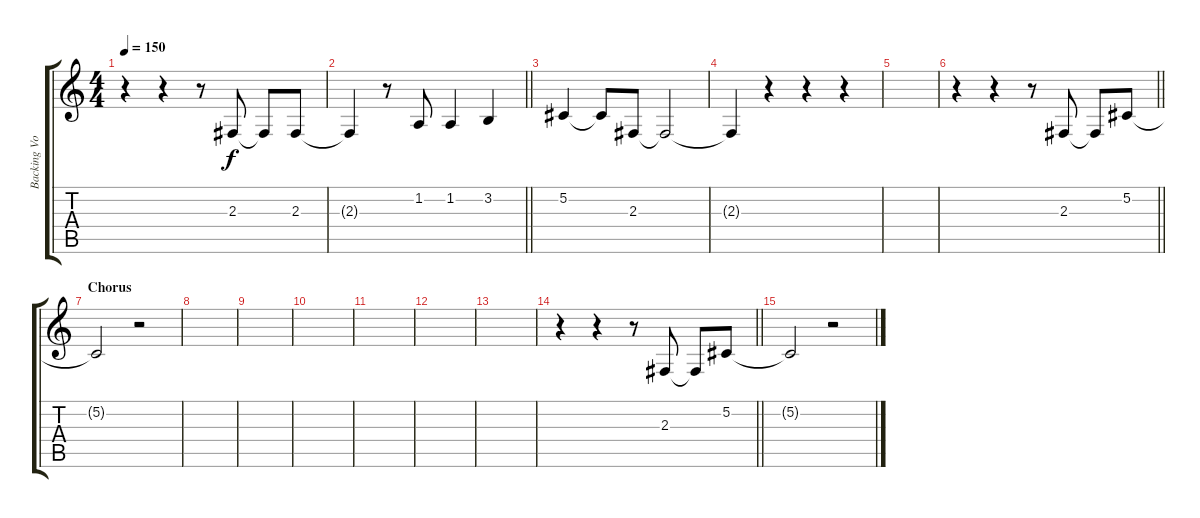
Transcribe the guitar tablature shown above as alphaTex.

\track ("Backing Vocals" "Backing Vo") {instrument lead6voice}
\staff {score tabs}
\tuning (Db4 Ab3 E3 B2 Gb2 B1) {hide}
\ts (4 4)
\tempo 150
\clef g2
\ks c
r.4{dy f} r.4 r.8 2.3.8 2.3{t}.8 2.3.8 |
\barLineRight lightlight
2.3{t}.4 r.8 1.2.8 1.2.4 3.2.4 |
5.2.4 5.2{t}.8 2.3.8 2.3{t}.2 |
2.3{t}.4 r.4 r.4 r.4 |
|
\barLineRight lightlight
r.4 r.4 r.8 2.3.8 2.3{t}.8 5.2.8 |
\section ("" "Chorus")
5.2{t}.2 r.2 |
|
|
|
|
|
|
\barLineRight lightlight
r.4 r.4 r.8 2.3.8 2.3{t}.8 5.2.8 |
\section ("" "")
5.2{t}.2 r.2
